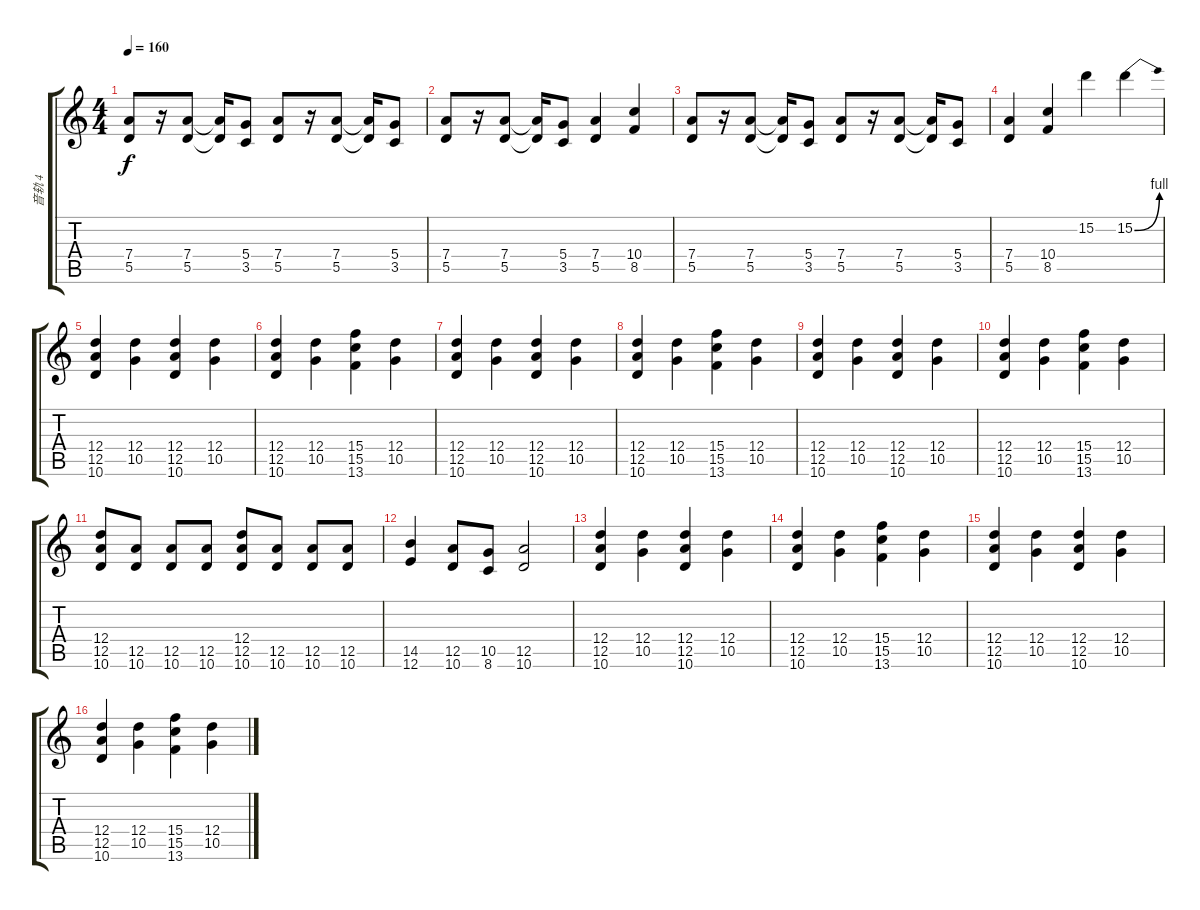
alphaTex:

\track ("音轨 4" "音轨 4") {instrument distortionguitar}
\staff {score tabs}
\tuning (E4 B3 G3 D3 A2 E2) {hide}
\ts (4 4)
\tempo 160
\clef g2
\ks c
(7.4 5.5).8{dy f instrument distortionguitar} r.16 (7.4 5.5).8 (7.4{t} 5.5{t}).16 (5.4 3.5).8 (7.4 5.5).8 r.16 (7.4 5.5).8 (7.4{t} 5.5{t}).16 (5.4 3.5).8 |
(7.4 5.5).8 r.16 (7.4 5.5).8 (7.4{t} 5.5{t}).16 (5.4 3.5).8 (7.4 5.5).4 (10.4 8.5).4 |
(7.4 5.5).8 r.16 (7.4 5.5).8 (7.4{t} 5.5{t}).16 (5.4 3.5).8 (7.4 5.5).8 r.16 (7.4 5.5).8 (7.4{t} 5.5{t}).16 (5.4 3.5).8 |
(7.4 5.5).4 (10.4 8.5).4 15.2.4 15.2{be (bend 0 0 60 4)}.4 |
(12.4 12.5 10.6).4 (12.4 10.5).4 (12.4 12.5 10.6).4 (12.4 10.5).4 |
(12.4 12.5 10.6).4 (12.4 10.5).4 (15.4 15.5 13.6).4 (12.4 10.5).4 |
(12.4 12.5 10.6).4 (12.4 10.5).4 (12.4 12.5 10.6).4 (12.4 10.5).4 |
(12.4 12.5 10.6).4 (12.4 10.5).4 (15.4 15.5 13.6).4 (12.4 10.5).4 |
(12.4 12.5 10.6).4 (12.4 10.5).4 (12.4 12.5 10.6).4 (12.4 10.5).4 |
(12.4 12.5 10.6).4 (12.4 10.5).4 (15.4 15.5 13.6).4 (12.4 10.5).4 |
(12.4 12.5 10.6).8 (12.5 10.6).8 (12.5 10.6).8 (12.5 10.6).8 (12.4 12.5 10.6).8 (12.5 10.6).8 (12.5 10.6).8 (12.5 10.6).8 |
(14.5 12.6).4 (12.5 10.6).8 (10.5 8.6).8 (12.5 10.6).2 |
(12.4 12.5 10.6).4 (12.4 10.5).4 (12.4 12.5 10.6).4 (12.4 10.5).4 |
(12.4 12.5 10.6).4 (12.4 10.5).4 (15.4 15.5 13.6).4 (12.4 10.5).4 |
(12.4 12.5 10.6).4 (12.4 10.5).4 (12.4 12.5 10.6).4 (12.4 10.5).4 |
(12.4 12.5 10.6).4 (12.4 10.5).4 (15.4 15.5 13.6).4 (12.4 10.5).4
